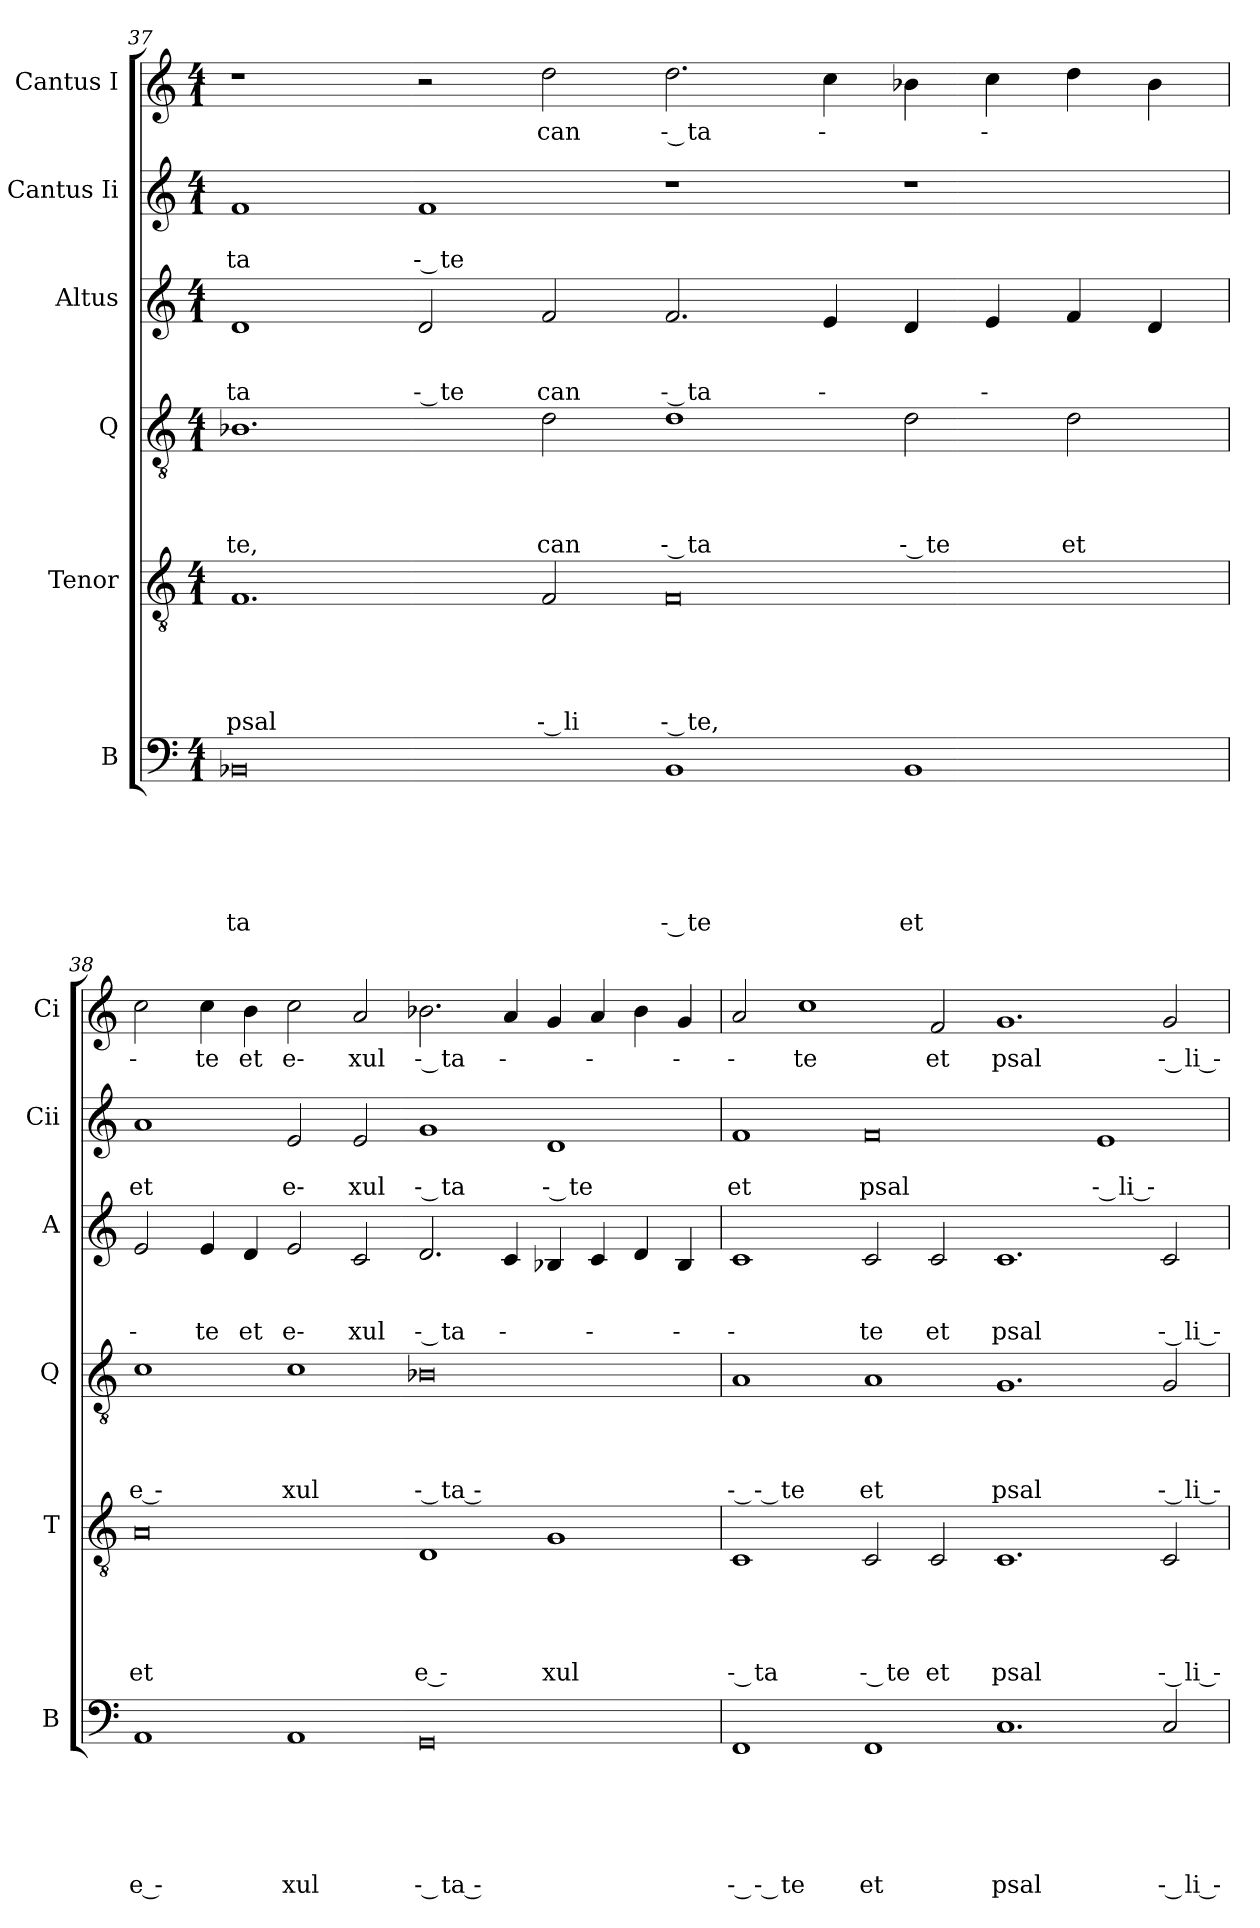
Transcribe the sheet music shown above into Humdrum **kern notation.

**kern	**text	**text	**text	**text	**text	**text	**kern	**text	**text	**text	**text	**text	**kern	**text	**text	**text	**text	**kern	**text	**text	**text	**kern	**text	**text	**kern	**text
*part6	*part6	*part6	*part6	*part6	*part6	*part6	*part5	*part5	*part5	*part5	*part5	*part5	*part4	*part4	*part4	*part4	*part4	*part3	*part3	*part3	*part3	*part2	*part2	*part2	*part1	*part1
*staff6	*staff6	*staff6	*staff6	*staff6	*staff6	*staff6	*staff5	*staff5	*staff5	*staff5	*staff5	*staff5	*staff4	*staff4	*staff4	*staff4	*staff4	*staff3	*staff3	*staff3	*staff3	*staff2	*staff2	*staff2	*staff1	*staff1
*I"B	*	*	*	*	*	*	*I"Tenor	*	*	*	*	*	*I"Q	*	*	*	*	*I"Altus	*	*	*	*I"Cantus Ii	*	*	*I"Cantus I	*
*I'B	*	*	*	*	*	*	*I'T	*	*	*	*	*	*I'Q	*	*	*	*	*I'A	*	*	*	*I'Cii	*	*	*I'Ci	*
!!LO:LB:g=z
*clefF4	*	*	*	*	*	*	*clefGv2	*	*	*	*	*	*clefGv2	*	*	*	*	*clefG2	*	*	*	*clefG2	*	*	*clefG2	*
*k[]	*	*	*	*	*	*	*k[]	*	*	*	*	*	*k[]	*	*	*	*	*k[]	*	*	*	*k[]	*	*	*k[]	*
*C:	*	*	*	*	*	*	*C:	*	*	*	*	*	*C:	*	*	*	*	*C:	*	*	*	*C:	*	*	*C:	*
*M4/1	*	*	*	*	*	*	*M4/1	*	*	*	*	*	*M4/1	*	*	*	*	*M4/1	*	*	*	*M4/1	*	*	*M4/1	*
=37	=37	=37	=37	=37	=37	=37	=37	=37	=37	=37	=37	=37	=37	=37	=37	=37	=37	=37	=37	=37	=37	=37	=37	=37	=37	=37
!	!	!	!	!	!	!LO:LY:b:rj	!	!	!	!	!	!LO:LY:b	!	!	!	!	!LO:LY:b	!	!	!	!LO:LY:b	!	!	!LO:LY:b	!	!
0BB-X	.	.	.	.	.	ta	1.F	.	.	.	.	psal	1.B-X	.	.	.	te,	1d	.	.	ta	1f	.	ta	1r	.
!	!	!	!	!	!	!	!	!	!	!	!	!	!	!	!	!	!	!	!	!	!LO:LY:b:rj	!	!	!LO:LY:b:rj	!	!
.	.	.	.	.	.	.	.	.	.	.	.	.	.	.	.	.	.	2d/	.	.	‐ te	1f	.	‐ te	2r	.
!	!	!	!	!	!	!	!	!	!	!	!	!LO:LY:b:rj	!	!	!	!	!LO:LY:b	!	!	!	!LO:LY:b	!	!	!	!	!LO:LY:b
.	.	.	.	.	.	.	2F/	.	.	.	.	‐ li	2d\	.	.	.	can	2f/	.	.	can	.	.	.	2dd\	can
!	!	!	!	!	!	!LO:LY:b:rj	!	!	!	!	!	!LO:LY:b:rj	!	!	!	!	!LO:LY:b:rj	!	!	!	!LO:LY:b:rj	!	!	!	!	!LO:LY:b:rj
1BB-	.	.	.	.	.	‐ te	0F	.	.	.	.	‐ te,	1d	.	.	.	‐ ta	2.f/	.	.	‐ ta	1r	.	.	2.dd\	‐ ta
!	!	!	!	!	!	!	!	!	!	!	!	!	!	!	!	!	!	!	!	!	!LO:LY:b:rj	!	!	!	!	!LO:LY:b:rj
.	.	.	.	.	.	.	.	.	.	.	.	.	.	.	.	.	.	4e/	.	.	‐	.	.	.	4cc\	‐
!	!	!	!	!	!	!LO:LY:b	!	!	!	!	!	!	!	!	!	!	!LO:LY:b:rj	!	!	!	!	!	!	!	!	!
1BB-	.	.	.	.	.	et	.	.	.	.	.	.	2d\	.	.	.	‐ te	4d/	.	.	.	1r	.	.	4b-X\	.
!	!	!	!	!	!	!	!	!	!	!	!	!	!	!	!	!	!	!	!	!	!LO:LY:b	!	!	!	!	!LO:LY:b
.	.	.	.	.	.	.	.	.	.	.	.	.	.	.	.	.	.	4e/	.	.	‐	.	.	.	4cc\	‐
!	!	!	!	!	!	!	!	!	!	!	!	!	!	!	!	!	!LO:LY:b	!	!	!	!	!	!	!	!	!
.	.	.	.	.	.	.	.	.	.	.	.	.	2d\	.	.	.	et	4f/	.	.	.	.	.	.	4dd\	.
.	.	.	.	.	.	.	.	.	.	.	.	.	.	.	.	.	.	4d/	.	.	.	.	.	.	4b-\	.
=38	=38	=38	=38	=38	=38	=38	=38	=38	=38	=38	=38	=38	=38	=38	=38	=38	=38	=38	=38	=38	=38	=38	=38	=38	=38	=38
!	!	!	!	!	!	!LO:LY:b:rj	!	!	!	!	!	!LO:LY:b:rj	!	!	!	!	!LO:LY:b:rj	!	!	!	!LO:LY:b:rj	!	!	!LO:LY:b	!	!LO:LY:b:rj
1AA	.	.	.	.	.	e ‐	0A	.	.	.	.	et	1c	.	.	.	e ‐	2e/	.	.	‐	1a	.	et	2cc\	‐
!	!	!	!	!	!	!	!	!	!	!	!	!	!	!	!	!	!	!	!	!	!LO:LY:b	!	!	!	!	!LO:LY:b
.	.	.	.	.	.	.	.	.	.	.	.	.	.	.	.	.	.	4e/	.	.	te	.	.	.	4cc\	te
!	!	!	!	!	!	!	!	!	!	!	!	!	!	!	!	!	!	!	!	!	!LO:LY:b	!	!	!	!	!LO:LY:b
.	.	.	.	.	.	.	.	.	.	.	.	.	.	.	.	.	.	4d/	.	.	et	.	.	.	4b\	et
!	!	!	!	!	!	!LO:LY:b	!	!	!	!	!	!	!	!	!	!	!LO:LY:b	!	!	!	!LO:LY:b	!	!	!LO:LY:b	!	!LO:LY:b
1AA	.	.	.	.	.	xul	.	.	.	.	.	.	1c	.	.	.	xul	2e/	.	.	e‐	2e/	.	e‐	2cc\	e‐
!	!	!	!	!	!	!	!	!	!	!	!	!	!	!	!	!	!	!	!	!	!LO:LY:b	!	!	!LO:LY:b	!	!LO:LY:b
.	.	.	.	.	.	.	.	.	.	.	.	.	.	.	.	.	.	2c/	.	.	xul	2e/	.	xul	2a/	xul
!	!	!	!	!	!	!LO:LY:b:rj	!	!	!	!	!	!LO:LY:b:rj	!	!	!	!	!LO:LY:b:rj	!	!	!	!LO:LY:b:rj	!	!	!LO:LY:b:rj	!	!LO:LY:b:rj
0GG	.	.	.	.	.	‐ ta ‐	1D	.	.	.	.	e ‐	0B-X	.	.	.	‐ ta ‐	2.d/	.	.	‐ ta	1g	.	‐ ta	2.b-X\	‐ ta
!	!	!	!	!	!	!	!	!	!	!	!	!	!	!	!	!	!	!	!	!	!LO:LY:b:rj	!	!	!	!	!LO:LY:b:rj
.	.	.	.	.	.	.	.	.	.	.	.	.	.	.	.	.	.	4c/	.	.	‐	.	.	.	4a/	‐
!	!	!	!	!	!	!	!	!	!	!	!	!LO:LY:b	!	!	!	!	!	!	!	!	!	!	!	!LO:LY:b:rj	!	!
.	.	.	.	.	.	.	1G	.	.	.	.	xul	.	.	.	.	.	4B-X/	.	.	.	1d	.	‐ te	4g/	.
!	!	!	!	!	!	!	!	!	!	!	!	!	!	!	!	!	!	!	!	!	!LO:LY:b:rj	!	!	!	!	!LO:LY:b:rj
.	.	.	.	.	.	.	.	.	.	.	.	.	.	.	.	.	.	4c/	.	.	‐	.	.	.	4a/	‐
.	.	.	.	.	.	.	.	.	.	.	.	.	.	.	.	.	.	4d/	.	.	.	.	.	.	4b-\	.
!	!	!	!	!	!	!	!	!	!	!	!	!	!	!	!	!	!	!	!	!	!LO:LY:b	!	!	!	!	!LO:LY:b:rj
.	.	.	.	.	.	.	.	.	.	.	.	.	.	.	.	.	.	4B-/	.	.	‐	.	.	.	4g/	‐
=39	=39	=39	=39	=39	=39	=39	=39	=39	=39	=39	=39	=39	=39	=39	=39	=39	=39	=39	=39	=39	=39	=39	=39	=39	=39	=39
!	!	!	!	!	!	!LO:LY:b:rj	!	!	!	!	!	!LO:LY:b:rj	!	!	!	!	!LO:LY:b:rj	!	!	!	!LO:LY:b	!	!	!LO:LY:b	!	!LO:LY:b
1FF	.	.	.	.	.	‐ ‐ te	1C	.	.	.	.	‐ ta	1A	.	.	.	‐ ‐ te	1c	.	.	‐	1f	.	et	2a/	‐
!	!	!	!	!	!	!	!	!	!	!	!	!	!	!	!	!	!	!	!	!	!	!	!	!	!	!LO:LY:b
.	.	.	.	.	.	.	.	.	.	.	.	.	.	.	.	.	.	.	.	.	.	.	.	.	1cc	te
!	!	!	!	!	!	!LO:LY:b	!	!	!	!	!	!LO:LY:b:rj	!	!	!	!	!LO:LY:b	!	!	!	!LO:LY:b	!	!	!LO:LY:b	!	!
1FF	.	.	.	.	.	et	2C/	.	.	.	.	‐ te	1A	.	.	.	et	2c/	.	.	te	0f	.	psal	.	.
!	!	!	!	!	!	!	!	!	!	!	!	!LO:LY:b	!	!	!	!	!	!	!	!	!LO:LY:b	!	!	!	!	!LO:LY:b
.	.	.	.	.	.	.	2C/	.	.	.	.	et	.	.	.	.	.	2c/	.	.	et	.	.	.	2f/	et
!	!	!	!	!	!	!LO:LY:b	!	!	!	!	!	!LO:LY:b	!	!	!	!	!LO:LY:b	!	!	!	!LO:LY:b	!	!	!	!	!LO:LY:b
1.C	.	.	.	.	.	psal	1.C	.	.	.	.	psal	1.G	.	.	.	psal	1.c	.	.	psal	.	.	.	1.g	psal
!	!	!	!	!	!	!	!	!	!	!	!	!	!	!	!	!	!	!	!	!	!	!	!	!LO:LY:b:rj	!	!
.	.	.	.	.	.	.	.	.	.	.	.	.	.	.	.	.	.	.	.	.	.	1e	.	‐ li ‐	.	.
!	!	!	!	!	!	!LO:LY:b:rj	!	!	!	!	!	!LO:LY:b:rj	!	!	!	!	!LO:LY:b:rj	!	!	!	!LO:LY:b:rj	!	!	!	!	!LO:LY:b:rj
2C/	.	.	.	.	.	‐ li ‐	2C/	.	.	.	.	‐ li ‐	2G/	.	.	.	‐ li ‐	2c/	.	.	‐ li ‐	.	.	.	2g/	‐ li ‐
=	=	=	=	=	=	=	=	=	=	=	=	=	=	=	=	=	=	=	=	=	=	=	=	=	=	=
*-	*-	*-	*-	*-	*-	*-	*-	*-	*-	*-	*-	*-	*-	*-	*-	*-	*-	*-	*-	*-	*-	*-	*-	*-	*-	*-
